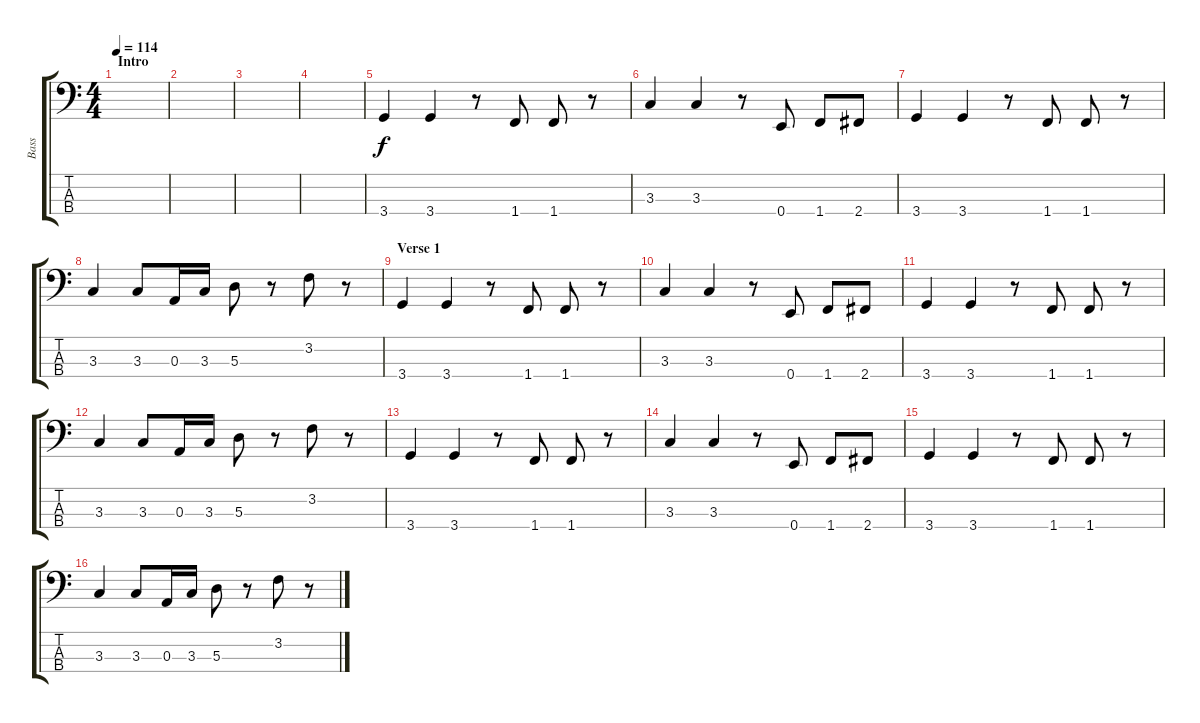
\track ("Bass" "Bass") {instrument electricbassfinger}
\staff {score tabs}
\tuning (G2 D2 A1 E1) {hide}
\ts (4 4)
\section ("" "Intro")
\tempo 114
\clef f4
\ks c
|
|
|
|
3.4.4 3.4.4 r.8 1.4.8 1.4.8 r.8 |
3.3.4 3.3.4 r.8 0.4.8 1.4.8 2.4.8 |
3.4.4 3.4.4 r.8 1.4.8 1.4.8 r.8 |
3.3.4 3.3.8 0.3.16 3.3.16 5.3.8 r.8 3.2.8 r.8 |
\section ("" "Verse 1")
3.4.4 3.4.4 r.8 1.4.8 1.4.8 r.8 |
3.3.4 3.3.4 r.8 0.4.8 1.4.8 2.4.8 |
3.4.4 3.4.4 r.8 1.4.8 1.4.8 r.8 |
3.3.4 3.3.8 0.3.16 3.3.16 5.3.8 r.8 3.2.8 r.8 |
3.4.4 3.4.4 r.8 1.4.8 1.4.8 r.8 |
3.3.4 3.3.4 r.8 0.4.8 1.4.8 2.4.8 |
3.4.4 3.4.4 r.8 1.4.8 1.4.8 r.8 |
3.3.4 3.3.8 0.3.16 3.3.16 5.3.8 r.8 3.2.8 r.8
